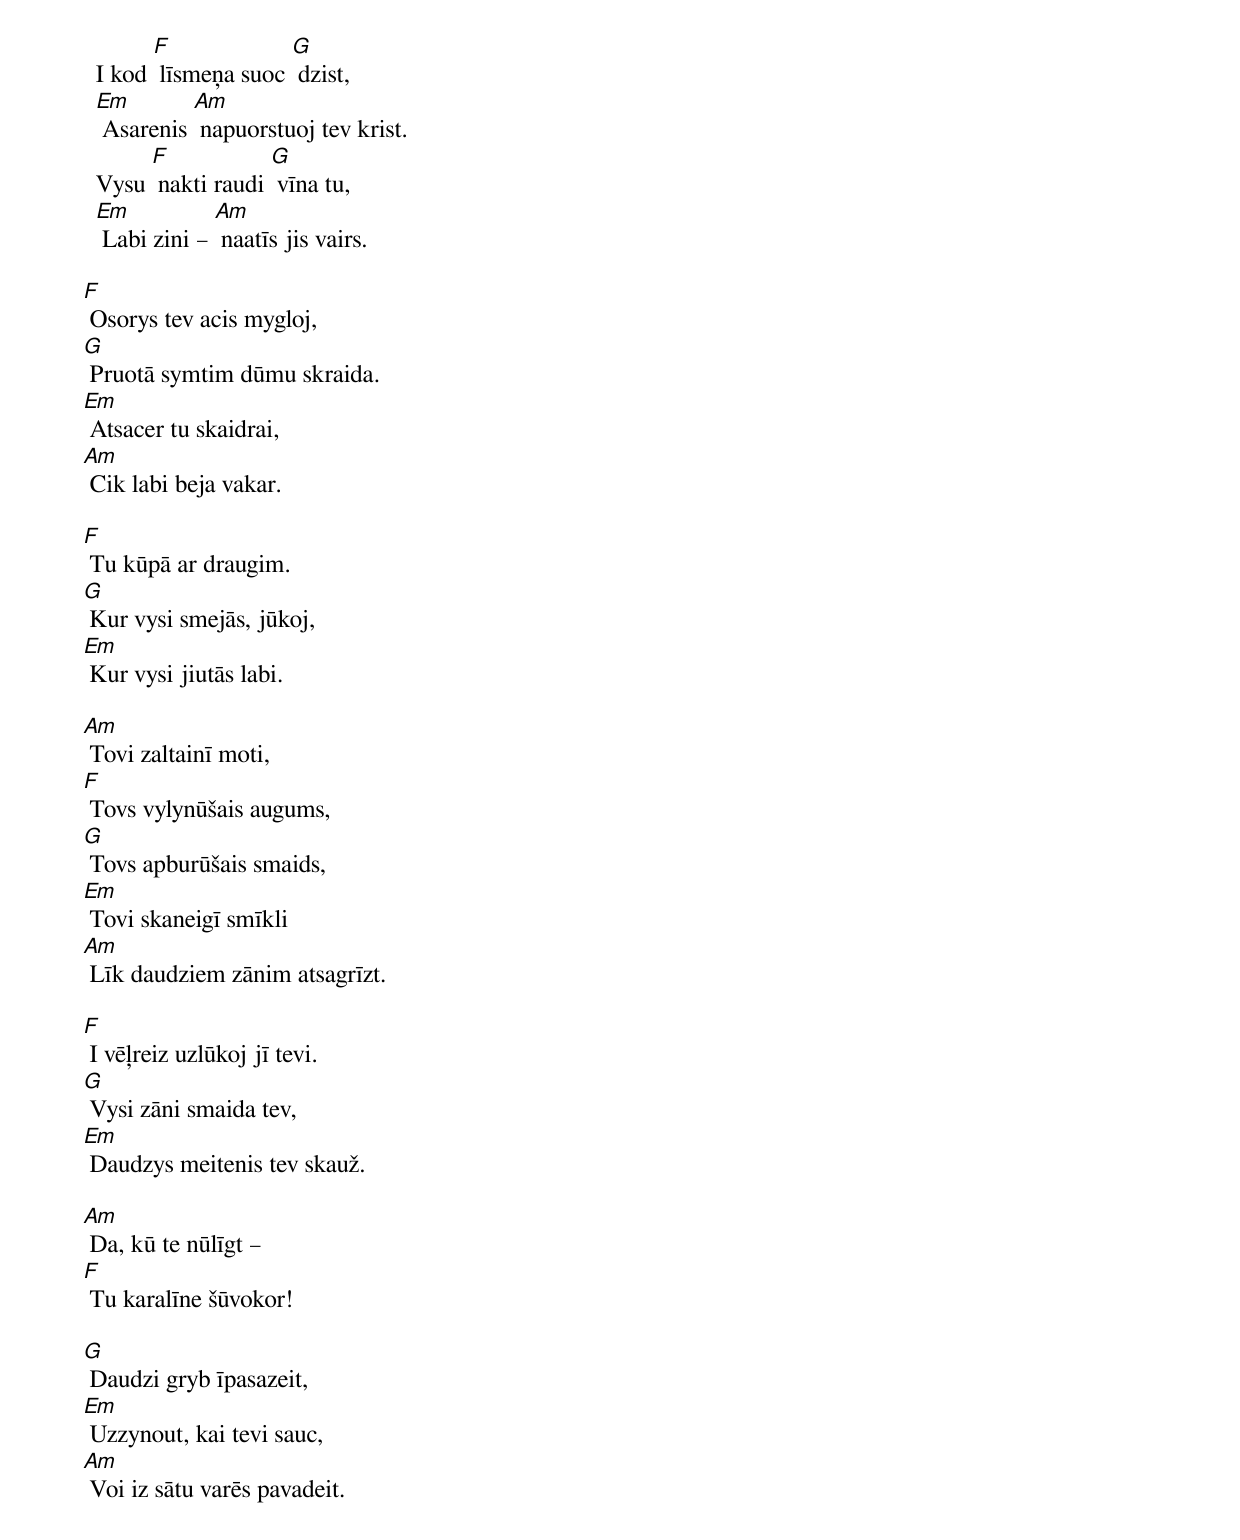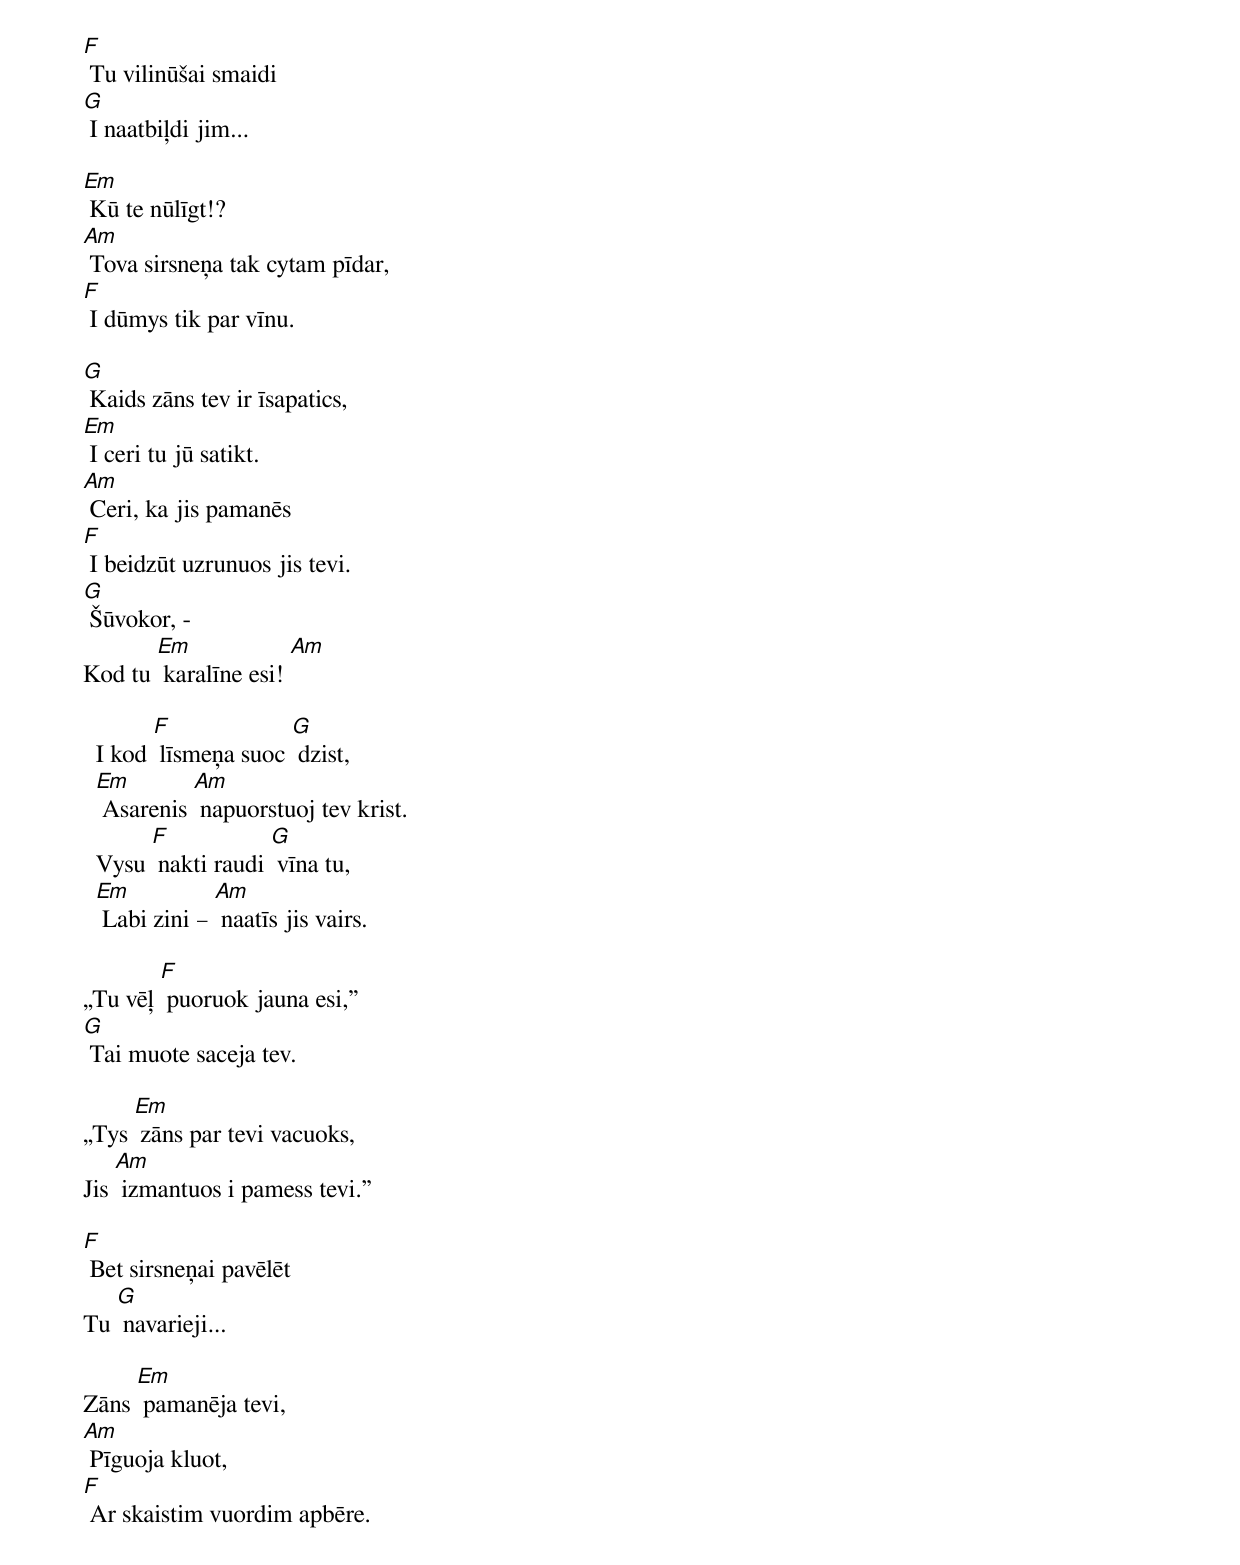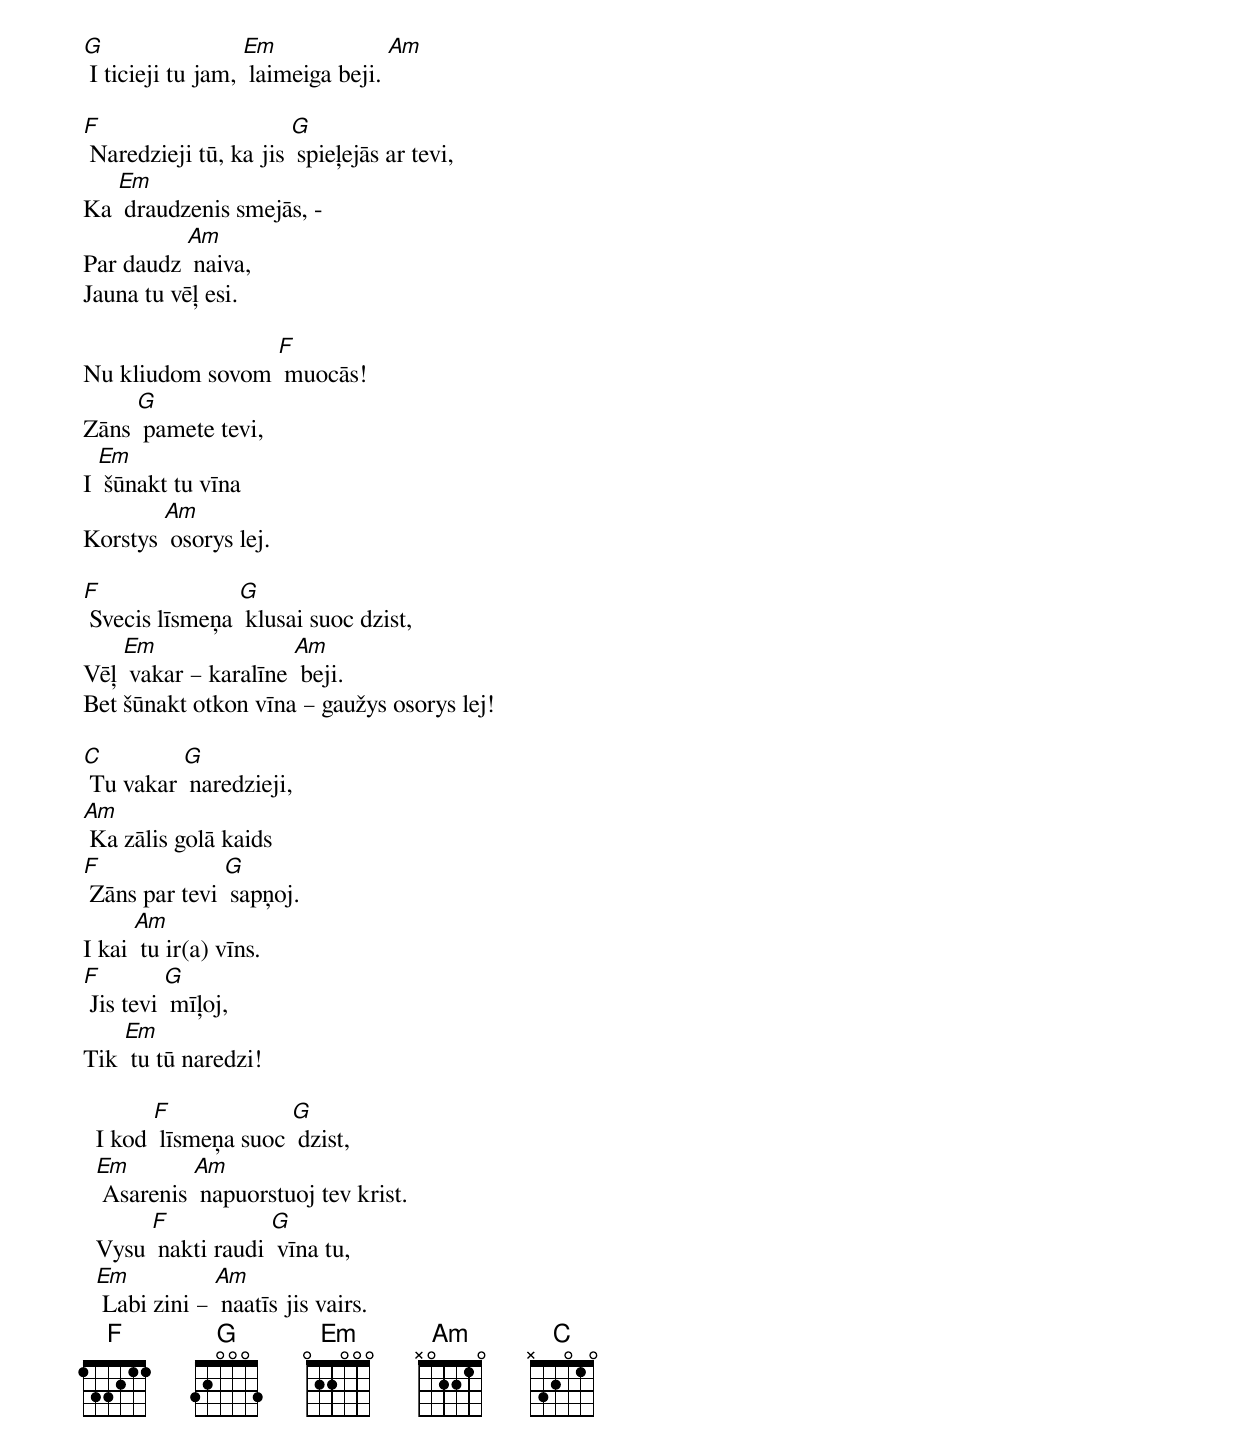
  I kod [F] līsmeņa suoc [G] dzist,
  [Em] Asarenis [Am] napuorstuoj tev krist.
  Vysu [F] nakti raudi [G] vīna tu,
  [Em] Labi zini – [Am] naatīs jis vairs.

[F] Osorys tev acis mygloj,
[G] Pruotā symtim dūmu skraida.
[Em] Atsacer tu skaidrai,
[Am] Cik labi beja vakar.

[F] Tu kūpā ar draugim.
[G] Kur vysi smejās, jūkoj,
[Em] Kur vysi jiutās labi.

[Am] Tovi zaltainī moti,
[F] Tovs vylynūšais augums,
[G] Tovs apburūšais smaids,
[Em] Tovi skaneigī smīkli
[Am] Līk daudziem zānim atsagrīzt.

[F] I vēļreiz uzlūkoj jī tevi.
[G] Vysi zāni smaida tev,
[Em] Daudzys meitenis tev skauž.

[Am] Da, kū te nūlīgt –
[F] Tu karalīne šūvokor!

[G] Daudzi gryb īpasazeit,
[Em] Uzzynout, kai tevi sauc,
[Am] Voi iz sātu varēs pavadeit.

[F] Tu vilinūšai smaidi
[G] I naatbiļdi jim...

[Em] Kū te nūlīgt!?
[Am] Tova sirsneņa tak cytam pīdar,
[F] I dūmys tik par vīnu.

[G] Kaids zāns tev ir īsapatics,
[Em] I ceri tu jū satikt.
[Am] Ceri, ka jis pamanēs
[F] I beidzūt uzrunuos jis tevi.
[G] Šūvokor, -
Kod tu [Em] karalīne esi! [Am]

  I kod [F] līsmeņa suoc [G] dzist,
  [Em] Asarenis [Am] napuorstuoj tev krist.
  Vysu [F] nakti raudi [G] vīna tu,
  [Em] Labi zini – [Am] naatīs jis vairs.

„Tu vēļ [F] puoruok jauna esi,”
[G] Tai muote saceja tev.

„Tys [Em] zāns par tevi vacuoks,
Jis [Am] izmantuos i pamess tevi.”

[F] Bet sirsneņai pavēlēt
Tu [G] navarieji...

Zāns [Em] pamanēja tevi,
[Am] Pīguoja kluot,
[F] Ar skaistim vuordim apbēre.
[G] I ticieji tu jam, [Em] laimeiga beji. [Am]

[F] Naredzieji tū, ka jis [G] spieļejās ar tevi,
Ka [Em] draudzenis smejās, -
Par daudz [Am] naiva,
Jauna tu vēļ esi.

Nu kliudom sovom [F] muocās!
Zāns [G] pamete tevi,
I [Em] šūnakt tu vīna
Korstys [Am] osorys lej.

[F] Svecis līsmeņa [G] klusai suoc dzist,
Vēļ [Em] vakar – karalīne [Am] beji.
Bet šūnakt otkon vīna – gaužys osorys lej!

[C] Tu vakar [G] naredzieji,
[Am] Ka zālis golā kaids
[F] Zāns par tevi [G] sapņoj.
I kai [Am] tu ir(a) vīns.
[F] Jis tevi [G] mīļoj,
Tik [Em] tu tū naredzi!

  I kod [F] līsmeņa suoc [G] dzist,
  [Em] Asarenis [Am] napuorstuoj tev krist.
  Vysu [F] nakti raudi [G] vīna tu,
  [Em] Labi zini – [Am] naatīs jis vairs.
